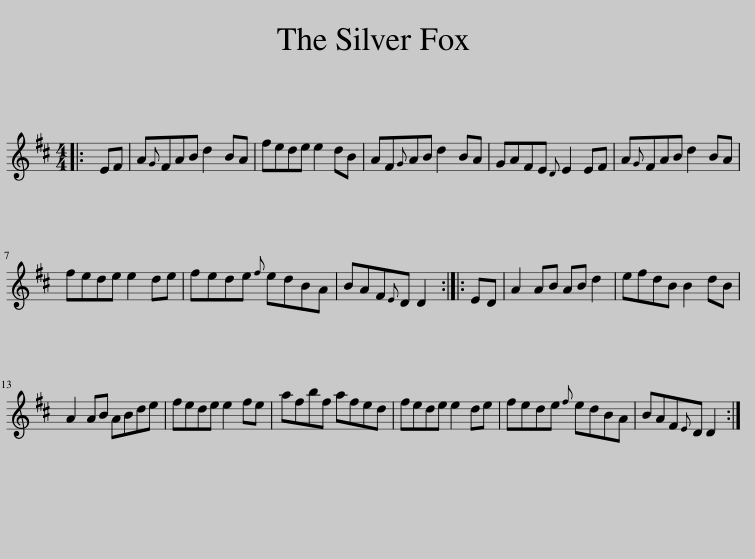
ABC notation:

X:1
L:1/8
M:4/4
I:linebreak $
K:D
V:1 treble
V:1
|: EF | A{G}FAB d2 BA | fede e2 dB | AF{G}AB d2 BA | GAFE{D} E2 EF | %5
 A{G}FAB d2 BA |$ fede e2 de | fede{f} edBA | BAF{E}D D2 :: ED | %10
 A2 AB AB d2 | efdB B2 dB |$ A2 AB ABde | fede e2 fe | afbf afed | %15
 fede e2 de | fede{f} edBA | BAF{E}D D2 :| %18
